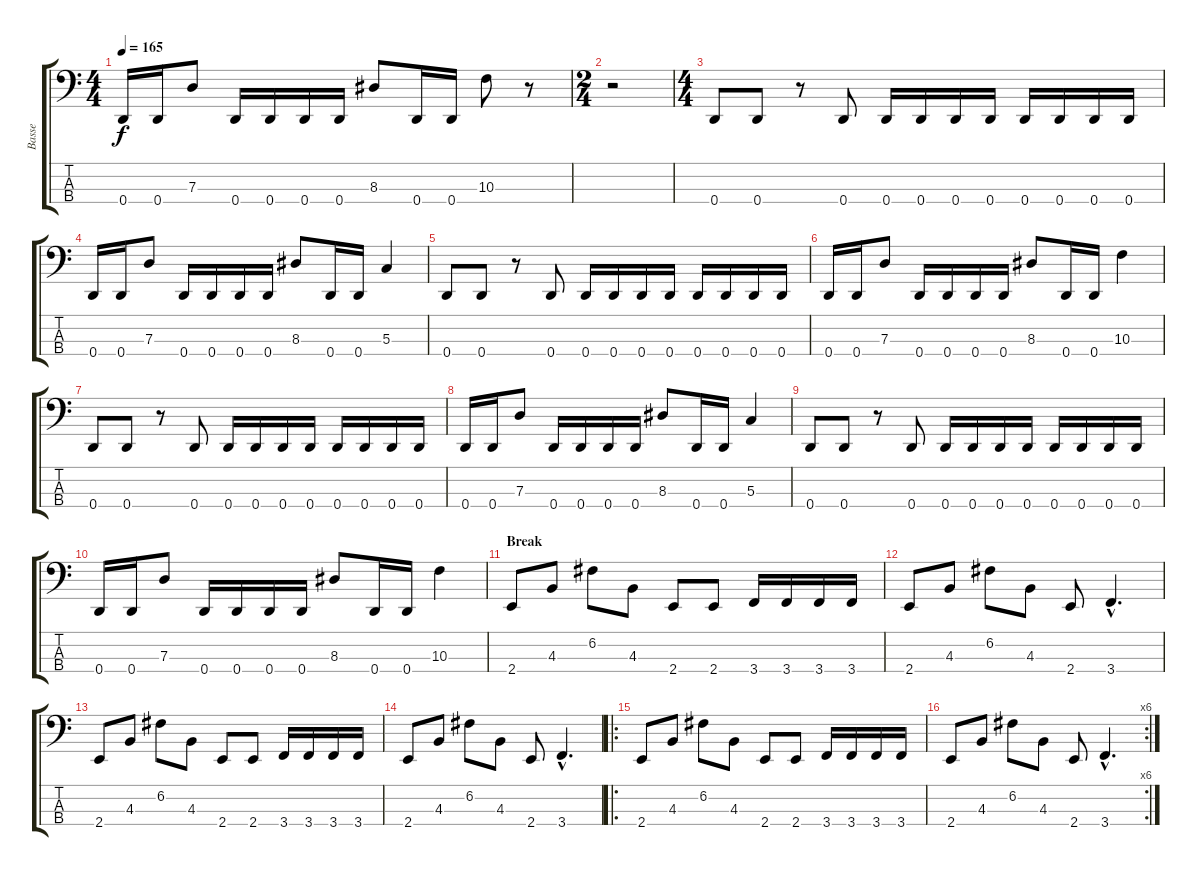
\track ("Basse" "Basse") {instrument electricbasspick}
\staff {score tabs}
\tuning (F2 C2 G1 D1) {hide}
\ts (4 4)
\tempo 165
\clef f4
\ks c
0.4.16{dy f} 0.4.16 7.3.8 0.4.16 0.4.16 0.4.16 0.4.16 8.3.8 0.4.16 0.4.16 10.3.8 r.8 |
\ts (2 4)
r.2 |
\ts (4 4)
0.4.8 0.4.8 r.8 0.4.8 0.4.16 0.4.16 0.4.16 0.4.16 0.4.16 0.4.16 0.4.16 0.4.16 |
0.4.16 0.4.16 7.3.8 0.4.16 0.4.16 0.4.16 0.4.16 8.3.8 0.4.16 0.4.16 5.3.4 |
0.4.8 0.4.8 r.8 0.4.8 0.4.16 0.4.16 0.4.16 0.4.16 0.4.16 0.4.16 0.4.16 0.4.16 |
0.4.16 0.4.16 7.3.8 0.4.16 0.4.16 0.4.16 0.4.16 8.3.8 0.4.16 0.4.16 10.3.4 |
0.4.8 0.4.8 r.8 0.4.8 0.4.16 0.4.16 0.4.16 0.4.16 0.4.16 0.4.16 0.4.16 0.4.16 |
0.4.16 0.4.16 7.3.8 0.4.16 0.4.16 0.4.16 0.4.16 8.3.8 0.4.16 0.4.16 5.3.4 |
0.4.8 0.4.8 r.8 0.4.8 0.4.16 0.4.16 0.4.16 0.4.16 0.4.16 0.4.16 0.4.16 0.4.16 |
0.4.16 0.4.16 7.3.8 0.4.16 0.4.16 0.4.16 0.4.16 8.3.8 0.4.16 0.4.16 10.3.4 |
\section ("" "Break")
2.4.8 4.3.8 6.2.8 4.3.8 2.4.8 2.4.8 3.4.16 3.4.16 3.4.16 3.4.16 |
2.4.8 4.3.8 6.2.8 4.3.8 2.4.8 3.4{hac}.4{d} |
2.4.8 4.3.8 6.2.8 4.3.8 2.4.8 2.4.8 3.4.16 3.4.16 3.4.16 3.4.16 |
2.4.8 4.3.8 6.2.8 4.3.8 2.4.8 3.4{hac}.4{d} |
\ro
2.4.8 4.3.8 6.2.8 4.3.8 2.4.8 2.4.8 3.4.16 3.4.16 3.4.16 3.4.16 |
\rc 6
2.4.8 4.3.8 6.2.8 4.3.8 2.4.8 3.4{hac}.4{d}
